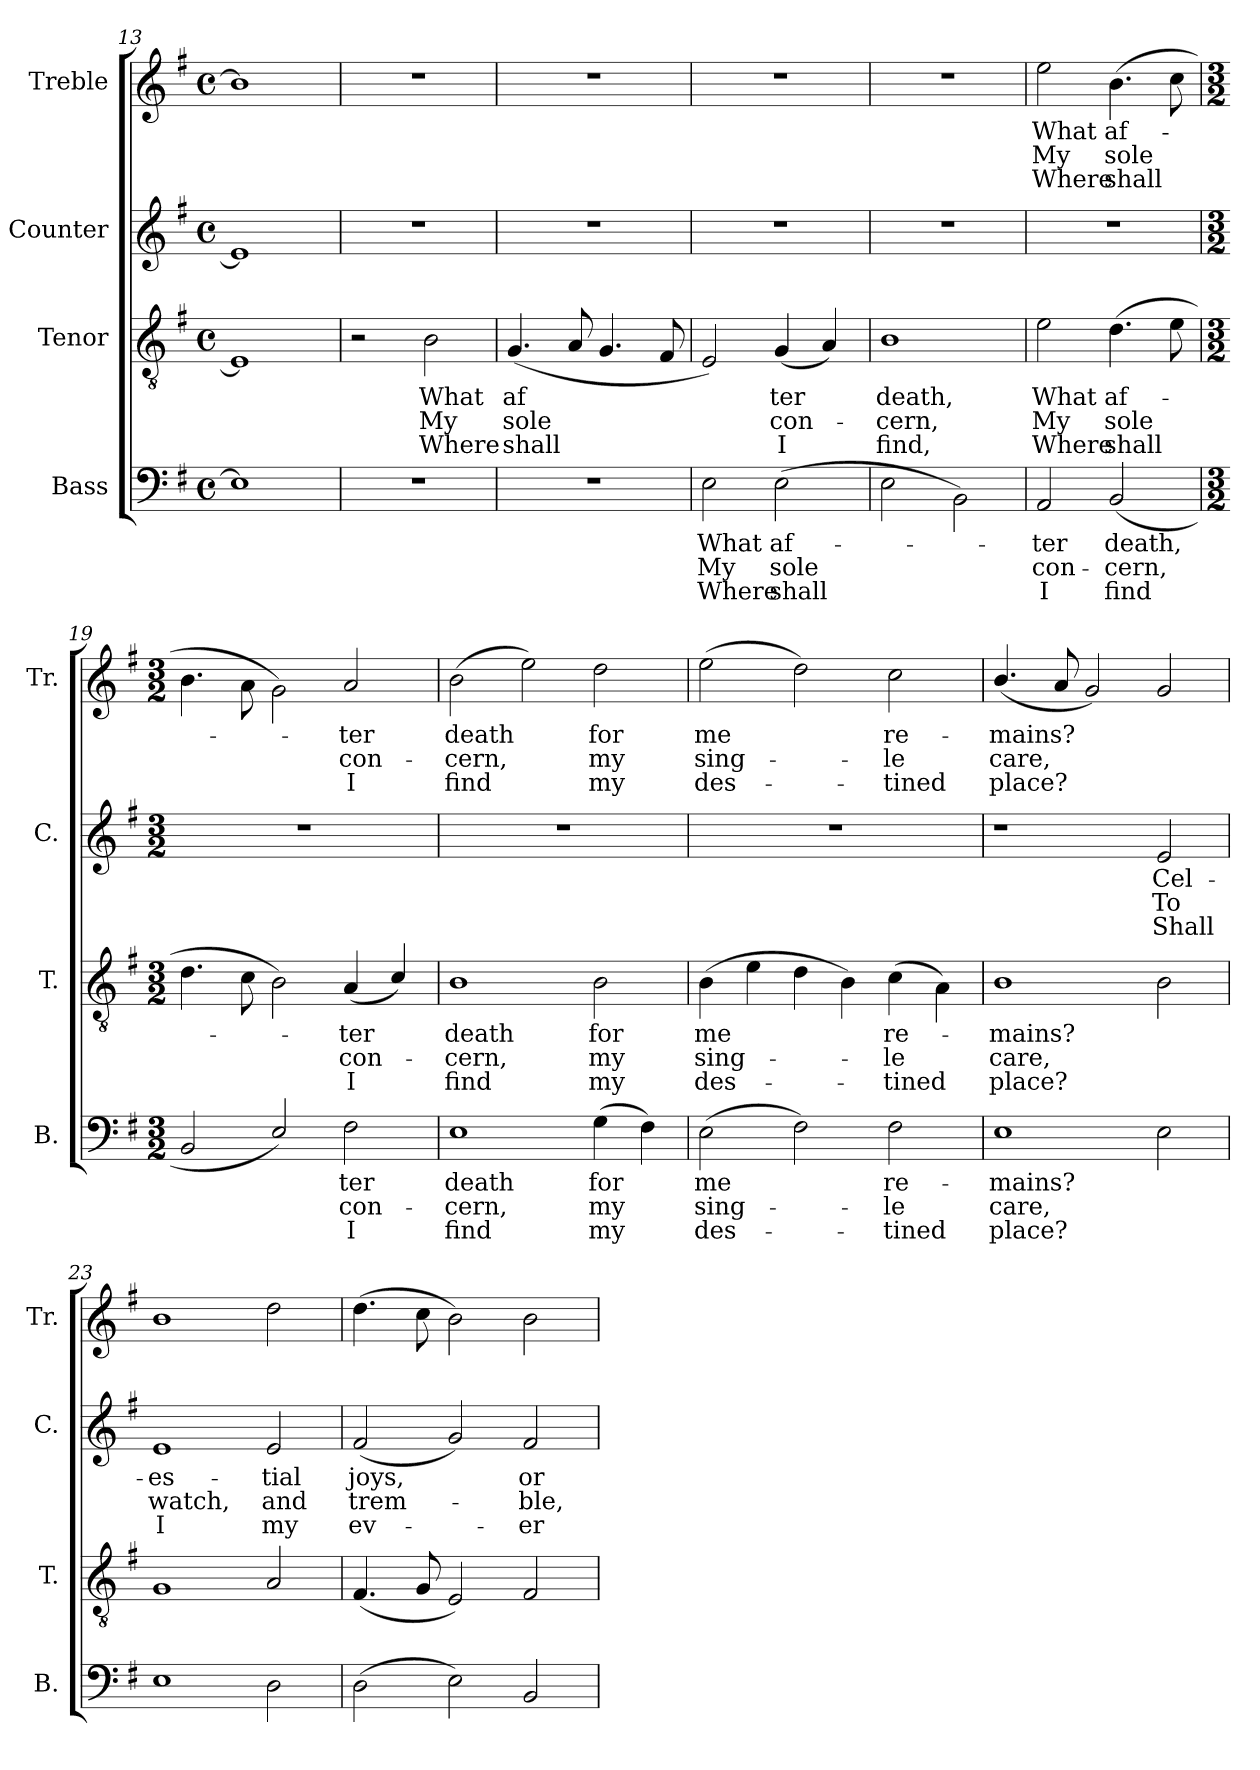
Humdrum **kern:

**kern	**text	**text	**text	**kern	**text	**text	**text	**kern	**text	**text	**text	**kern	**text	**text	**text
*part4	*part4	*part4	*part4	*part3	*part3	*part3	*part3	*part2	*part2	*part2	*part2	*part1	*part1	*part1	*part1
*staff4	*staff4	*staff4	*staff4	*staff3	*staff3	*staff3	*staff3	*staff2	*staff2	*staff2	*staff2	*staff1	*staff1	*staff1	*staff1
*I"Bass	*	*	*	*I"Tenor	*	*	*	*I"Counter	*	*	*	*I"Treble	*	*	*
*I'B.	*	*	*	*I'T.	*	*	*	*I'C.	*	*	*	*I'Tr.	*	*	*
*clefF4	*	*	*	*clefGv2	*	*	*	*clefG2	*	*	*	*clefG2	*	*	*
*k[f#]	*	*	*	*k[f#]	*	*	*	*k[f#]	*	*	*	*k[f#]	*	*	*
*G:	*	*	*	*G:	*	*	*	*G:	*	*	*	*G:	*	*	*
*M4/4	*	*	*	*M4/4	*	*	*	*M4/4	*	*	*	*M4/4	*	*	*
*met(c)	*	*	*	*met(c)	*	*	*	*met(c)	*	*	*	*met(c)	*	*	*
=13	=13	=13	=13	=13	=13	=13	=13	=13	=13	=13	=13	=13	=13	=13	=13
1E]	.	.	.	1E]	.	.	.	1e]	.	.	.	1b]	.	.	.
=14	=14	=14	=14	=14	=14	=14	=14	=14	=14	=14	=14	=14	=14	=14	=14
1r	.	.	.	2r	.	.	.	1r	.	.	.	1r	.	.	.
.	.	.	.	2B\	What	My	Where	.	.	.	.	.	.	.	.
=15	=15	=15	=15	=15	=15	=15	=15	=15	=15	=15	=15	=15	=15	=15	=15
1r	.	.	.	(4.G/	-af -	sole	shall	1r	.	.	.	1r	.	.	.
.	.	.	.	8A/	.	.	.	.	.	.	.	.	.	.	.
.	.	.	.	4.G/	.	.	.	.	.	.	.	.	.	.	.
.	.	.	.	8F#/	.	.	.	.	.	.	.	.	.	.	.
!!LO:LB:g=z
=16	=16	=16	=16	=16	=16	=16	=16	=16	=16	=16	=16	=16	=16	=16	=16
2E\	What	My	Where	2E/)	_	_	_	1r	.	.	.	1r	.	.	.
(2E\	af -	sole	shall	(4G/	- ter	con-	I	.	.	.	.	.	.	.	.
.	.	.	.	4A/)	.	.	.	.	.	.	.	.	.	.	.
=17	=17	=17	=17	=17	=17	=17	=17	=17	=17	=17	=17	=17	=17	=17	=17
2E\	.	.	.	1B	death,	-cern,	find,	1r	.	.	.	1r	.	.	.
2BB\)	.	.	.	.	.	.	.	.	.	.	.	.	.	.	.
=18	=18	=18	=18	=18	=18	=18	=18	=18	=18	=18	=18	=18	=18	=18	=18
2AA/	- ter	con-	I	2e\	What	My	Where	1r	.	.	.	2ee\	What	My	Where
(2BB/	death,	-cern,	find	(4.d\	af -	sole	shall	.	.	.	.	(4.b\	af -	sole	shall
.	.	.	.	8e\	.	.	.	.	.	.	.	8cc\	.	.	.
=19	=19	=19	=19	=19	=19	=19	=19	=19	=19	=19	=19	=19	=19	=19	=19
*M3/2	*	*	*	*M3/2	*	*	*	*M3/2	*	*	*	*M3/2	*	*	*
2BB/	.	.	.	4.d\	.	.	.	1.r	.	.	.	4.b\	.	.	.
.	.	.	.	8c\	.	.	.	.	.	.	.	8a\	.	.	.
2E/)	.	.	.	2B\)	.	.	.	.	.	.	.	2g\)	.	.	.
2F#\	- ter	con-	I	(4A/	- ter	con-	I	.	.	.	.	2a/	- ter	con-	I
.	.	.	.	4c/)	.	.	.	.	.	.	.	.	.	.	.
=20	=20	=20	=20	=20	=20	=20	=20	=20	=20	=20	=20	=20	=20	=20	=20
1E	death	-cern,	find	1B	death	-cern,	find	1.r	.	.	.	(2b\	death	-cern,	find
.	.	.	.	.	.	.	.	.	.	.	.	2ee\)	.	.	.
(4G\	for	my	my	2B\	for	my	my	.	.	.	.	2dd\	for	my	my
4F#\)	.	.	.	.	.	.	.	.	.	.	.	.	.	.	.
=21	=21	=21	=21	=21	=21	=21	=21	=21	=21	=21	=21	=21	=21	=21	=21
(2E\	me	sing-	des-	(4B\	me	sing-	des-	1.r	.	.	.	(2ee\	me	sing-	des-
.	.	.	.	4e\	.	.	.	.	.	.	.	.	.	.	.
2F#\)	.	.	.	4d\	.	.	.	.	.	.	.	2dd\)	.	.	.
.	.	.	.	4B\)	.	.	.	.	.	.	.	.	.	.	.
2F#\	re-	-le	-tined	(4c\	re-	-le	-tined	.	.	.	.	2cc\	re-	-le	-tined
.	.	.	.	4A\)	.	.	.	.	.	.	.	.	.	.	.
=22	=22	=22	=22	=22	=22	=22	=22	=22	=22	=22	=22	=22	=22	=22	=22
1E	-mains?	care,	place?	1B	-mains?	care,	place?	1r	.	.	.	(4.b/	-mains?	care,	place?
.	.	.	.	.	.	.	.	.	.	.	.	8a/	.	.	.
.	.	.	.	.	.	.	.	.	.	.	.	2g/)	.	.	.
2E\	.	.	.	2B\	.	.	.	2e/	Cel-	To	Shall	2g/	.	.	.
!!LO:PB:g=z
=23	=23	=23	=23	=23	=23	=23	=23	=23	=23	=23	=23	=23	=23	=23	=23
1E	.	.	.	1G	.	.	.	1e	-es-	watch,	I	1b	.	.	.
2D\	.	.	.	2A/	.	.	.	2e/	-tial	and	my	2dd\	.	.	.
=24	=24	=24	=24	=24	=24	=24	=24	=24	=24	=24	=24	=24	=24	=24	=24
(2D\	.	.	.	(4.F#/	.	.	.	(2f#/	joys,	trem-	ev-	(4.dd\	.	.	.
.	.	.	.	8G/	.	.	.	.	.	.	.	8cc\	.	.	.
2E\)	.	.	.	2E/)	.	.	.	2g/)	.	.	.	2b\)	.	.	.
2BB/	.	.	.	2F#/	.	.	.	2f#/	or	-ble,	-er-	2b\	.	.	.
=	=	=	=	=	=	=	=	=	=	=	=	=	=	=	=
*-	*-	*-	*-	*-	*-	*-	*-	*-	*-	*-	*-	*-	*-	*-	*-
